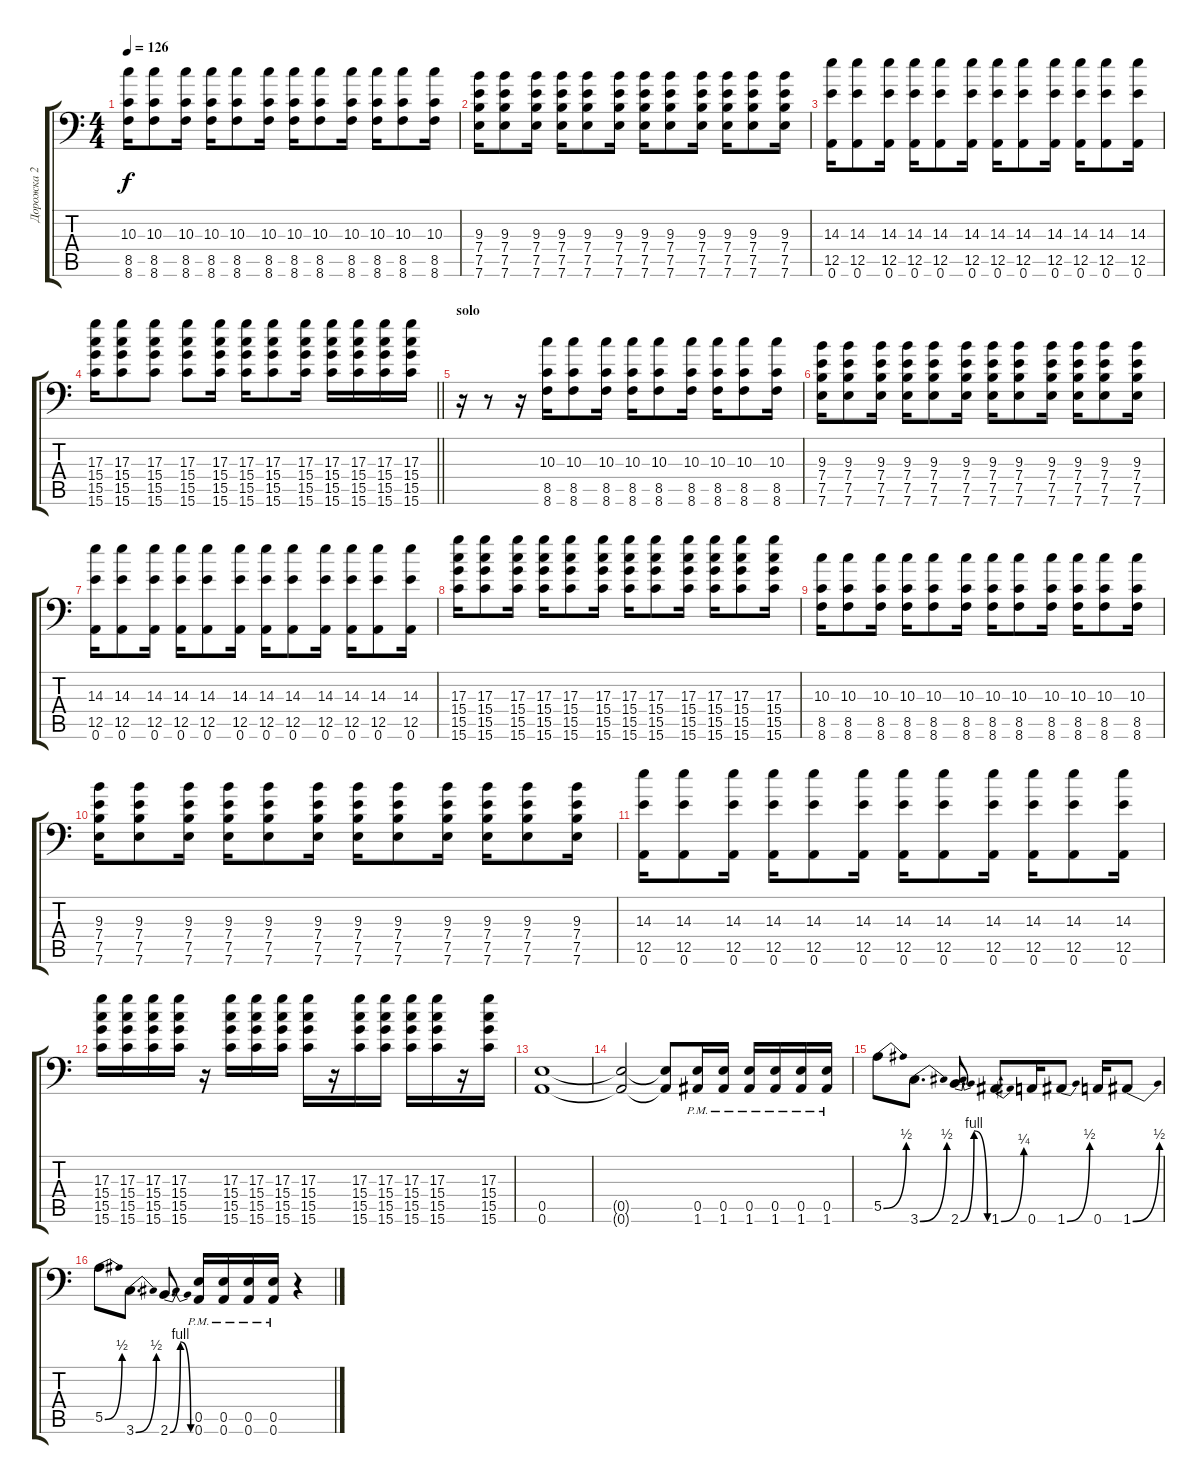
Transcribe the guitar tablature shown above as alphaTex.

\track ("Дорожка 2" "Дорожка 2") {instrument distortionguitar}
\staff {score tabs}
\tuning (B3 Gb3 D3 A2 E2 A1) {hide}
\ts (4 4)
\tempo 126
\clef f4
\ks c
(10.3 8.5 8.6).16{dy f} (10.3 8.5 8.6).8 (10.3 8.5 8.6).16 (10.3 8.5 8.6).16 (10.3 8.5 8.6).8 (10.3 8.5 8.6).16 (10.3 8.5 8.6).16 (10.3 8.5 8.6).8 (10.3 8.5 8.6).16 (10.3 8.5 8.6).16 (10.3 8.5 8.6).8 (10.3 8.5 8.6).16 |
(9.3 7.4 7.5 7.6).16 (9.3 7.4 7.5 7.6).8 (9.3 7.4 7.5 7.6).16 (9.3 7.4 7.5 7.6).16 (9.3 7.4 7.5 7.6).8 (9.3 7.4 7.5 7.6).16 (9.3 7.4 7.5 7.6).16 (9.3 7.4 7.5 7.6).8 (9.3 7.4 7.5 7.6).16 (9.3 7.4 7.5 7.6).16 (9.3 7.4 7.5 7.6).8 (9.3 7.4 7.5 7.6).16 |
(14.3 12.5 0.6).16 (14.3 12.5 0.6).8 (14.3 12.5 0.6).16 (14.3 12.5 0.6).16 (14.3 12.5 0.6).8 (14.3 12.5 0.6).16 (14.3 12.5 0.6).16 (14.3 12.5 0.6).8 (14.3 12.5 0.6).16 (14.3 12.5 0.6).16 (14.3 12.5 0.6).8 (14.3 12.5 0.6).16 |
\barLineRight lightlight
(17.3 15.4 15.5 15.6).16 (17.3 15.4 15.5 15.6).8 (17.3 15.4 15.5 15.6).8 (17.3 15.4 15.5 15.6).8 (17.3 15.4 15.5 15.6).16 (17.3 15.4 15.5 15.6).16 (17.3 15.4 15.5 15.6).8 (17.3 15.4 15.5 15.6).16 (17.3 15.4 15.5 15.6).16 (17.3 15.4 15.5 15.6).16 (17.3 15.4 15.5 15.6).16 (17.3 15.4 15.5 15.6).16 |
\section ("" "solo")
r.16 r.8 r.16 (10.3 8.5 8.6).16 (10.3 8.5 8.6).8 (10.3 8.5 8.6).16 (10.3 8.5 8.6).16 (10.3 8.5 8.6).8 (10.3 8.5 8.6).16 (10.3 8.5 8.6).16 (10.3 8.5 8.6).8 (10.3 8.5 8.6).16 |
(9.3 7.4 7.5 7.6).16 (9.3 7.4 7.5 7.6).8 (9.3 7.4 7.5 7.6).16 (9.3 7.4 7.5 7.6).16 (9.3 7.4 7.5 7.6).8 (9.3 7.4 7.5 7.6).16 (9.3 7.4 7.5 7.6).16 (9.3 7.4 7.5 7.6).8 (9.3 7.4 7.5 7.6).16 (9.3 7.4 7.5 7.6).16 (9.3 7.4 7.5 7.6).8 (9.3 7.4 7.5 7.6).16 |
(14.3 12.5 0.6).16 (14.3 12.5 0.6).8 (14.3 12.5 0.6).16 (14.3 12.5 0.6).16 (14.3 12.5 0.6).8 (14.3 12.5 0.6).16 (14.3 12.5 0.6).16 (14.3 12.5 0.6).8 (14.3 12.5 0.6).16 (14.3 12.5 0.6).16 (14.3 12.5 0.6).8 (14.3 12.5 0.6).16 |
(17.3 15.4 15.5 15.6).16 (17.3 15.4 15.5 15.6).8 (17.3 15.4 15.5 15.6).16 (17.3 15.4 15.5 15.6).16 (17.3 15.4 15.5 15.6).8 (17.3 15.4 15.5 15.6).16 (17.3 15.4 15.5 15.6).16 (17.3 15.4 15.5 15.6).8 (17.3 15.4 15.5 15.6).16 (17.3 15.4 15.5 15.6).16 (17.3 15.4 15.5 15.6).8 (17.3 15.4 15.5 15.6).16 |
(10.3 8.5 8.6).16 (10.3 8.5 8.6).8 (10.3 8.5 8.6).16 (10.3 8.5 8.6).16 (10.3 8.5 8.6).8 (10.3 8.5 8.6).16 (10.3 8.5 8.6).16 (10.3 8.5 8.6).8 (10.3 8.5 8.6).16 (10.3 8.5 8.6).16 (10.3 8.5 8.6).8 (10.3 8.5 8.6).16 |
(9.3 7.4 7.5 7.6).16 (9.3 7.4 7.5 7.6).8 (9.3 7.4 7.5 7.6).16 (9.3 7.4 7.5 7.6).16 (9.3 7.4 7.5 7.6).8 (9.3 7.4 7.5 7.6).16 (9.3 7.4 7.5 7.6).16 (9.3 7.4 7.5 7.6).8 (9.3 7.4 7.5 7.6).16 (9.3 7.4 7.5 7.6).16 (9.3 7.4 7.5 7.6).8 (9.3 7.4 7.5 7.6).16 |
(14.3 12.5 0.6).16 (14.3 12.5 0.6).8 (14.3 12.5 0.6).16 (14.3 12.5 0.6).16 (14.3 12.5 0.6).8 (14.3 12.5 0.6).16 (14.3 12.5 0.6).16 (14.3 12.5 0.6).8 (14.3 12.5 0.6).16 (14.3 12.5 0.6).16 (14.3 12.5 0.6).8 (14.3 12.5 0.6).16 |
(17.3 15.4 15.5 15.6).16 (17.3 15.4 15.5 15.6).16 (17.3 15.4 15.5 15.6).16 (17.3 15.4 15.5 15.6).16 r.16 (17.3 15.4 15.5 15.6).16 (17.3 15.4 15.5 15.6).16 (17.3 15.4 15.5 15.6).16 (17.3 15.4 15.5 15.6).16 r.16 (17.3 15.4 15.5 15.6).16 (17.3 15.4 15.5 15.6).16 (17.3 15.4 15.5 15.6).16 (17.3 15.4 15.5 15.6).16 r.16 (17.3 15.4 15.5 15.6).16 |
(0.5 0.6).1 |
(0.5{t} 0.6{t}).2 (0.5{t} 0.6{t}).8 (0.5{pm} 1.6{pm}).16 (0.5{pm} 1.6{pm}).16 (0.5{pm} 1.6{pm}).16 (0.5{pm} 1.6{pm}).16 (0.5{pm} 1.6{pm}).16 (0.5{pm} 1.6{pm}).16 |
5.5{be (bend 0 0 60 2)}.8 3.6{be (bend 0 0 60 2)}.8{d} 2.6{be (bendrelease 0 0 30 4 30 4 60 0)}.8{d} 1.6{be (bend 0 0 60 1)}.8 0.6.16 1.6{be (bend 0 0 60 2)}.8 0.6.16 1.6{be (bend 0 0 60 2)}.8 |
5.5{be (bend 0 0 60 2)}.8 3.6{be (bend 0 0 60 2)}.8{d} 2.6{be (bendrelease 0 0 30 4 30 4 60 0)}.8{d} (0.5{pm} 0.6{pm}).16 (0.5{pm} 0.6{pm}).16 (0.5{pm} 0.6{pm}).16 (0.5{pm} 0.6{pm}).16 r.4
